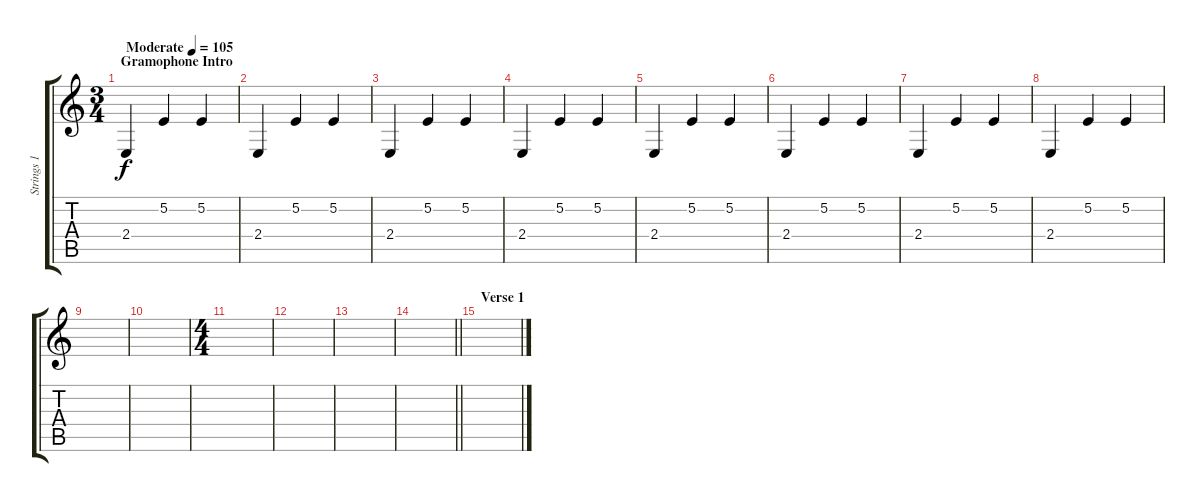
\track ("Strings 1" "Strings 1") {instrument tremolostrings}
\staff {score tabs}
\tuning (E4 B3 G3 D3 A2 E2) {hide}
\ts (3 4)
\section ("" "Gramophone Intro")
\tempo (105 "Moderate")
\clef g2
\ks c
2.4.4{dy f instrument tremolostrings} 5.2.4 5.2.4 |
2.4.4 5.2.4 5.2.4 |
2.4.4 5.2.4 5.2.4 |
2.4.4 5.2.4 5.2.4 |
2.4.4 5.2.4 5.2.4 |
2.4.4 5.2.4 5.2.4 |
2.4.4 5.2.4 5.2.4 |
2.4.4 5.2.4 5.2.4 |
|
|
\ts (4 4)
|
|
|
\barLineRight lightlight
|
\section ("" "Verse 1")
